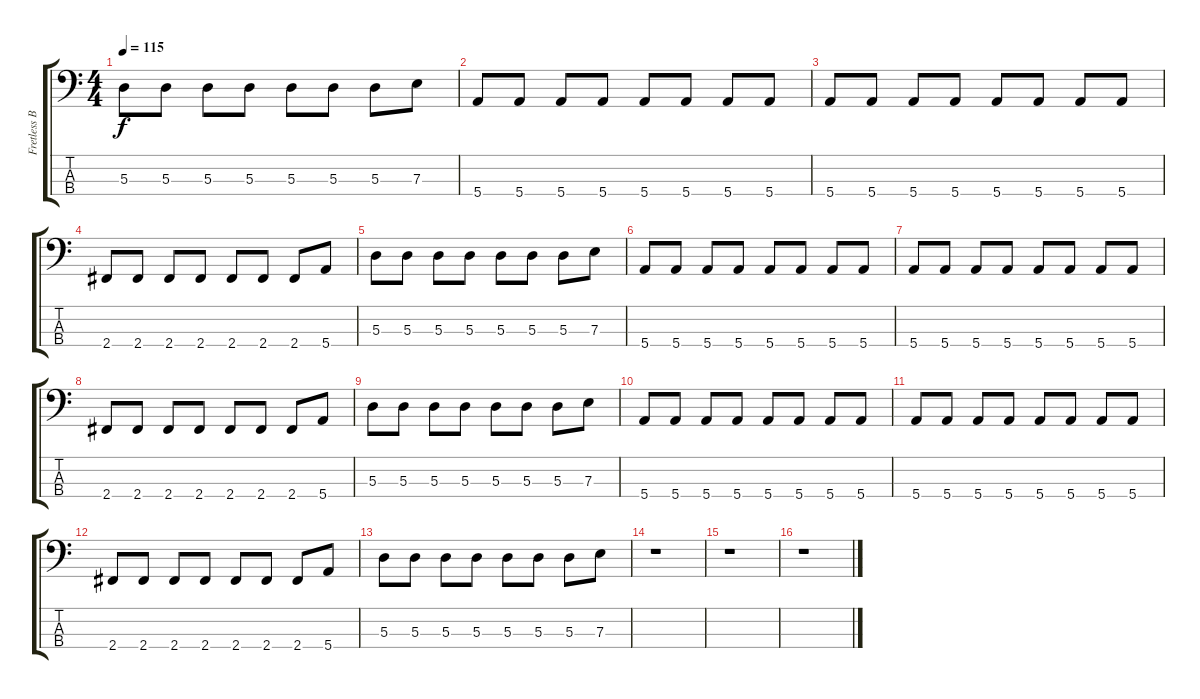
\track ("Fretless Bass       " "Fretless B") {instrument fretlessbass}
\staff {score tabs}
\tuning (G2 D2 A1 E1) {hide}
\ts (4 4)
\tempo 115
\clef f4
\ks c
5.3.8{dy f} 5.3.8 5.3.8 5.3.8 5.3.8 5.3.8 5.3.8 7.3.8 |
5.4.8 5.4.8 5.4.8 5.4.8 5.4.8 5.4.8 5.4.8 5.4.8 |
5.4.8 5.4.8 5.4.8 5.4.8 5.4.8 5.4.8 5.4.8 5.4.8 |
2.4.8 2.4.8 2.4.8 2.4.8 2.4.8 2.4.8 2.4.8 5.4.8 |
5.3.8 5.3.8 5.3.8 5.3.8 5.3.8 5.3.8 5.3.8 7.3.8 |
5.4.8 5.4.8 5.4.8 5.4.8 5.4.8 5.4.8 5.4.8 5.4.8 |
5.4.8 5.4.8 5.4.8 5.4.8 5.4.8 5.4.8 5.4.8 5.4.8 |
2.4.8 2.4.8 2.4.8 2.4.8 2.4.8 2.4.8 2.4.8 5.4.8 |
5.3.8 5.3.8 5.3.8 5.3.8 5.3.8 5.3.8 5.3.8 7.3.8 |
5.4.8 5.4.8 5.4.8 5.4.8 5.4.8 5.4.8 5.4.8 5.4.8 |
5.4.8 5.4.8 5.4.8 5.4.8 5.4.8 5.4.8 5.4.8 5.4.8 |
2.4.8 2.4.8 2.4.8 2.4.8 2.4.8 2.4.8 2.4.8 5.4.8 |
5.3.8 5.3.8 5.3.8 5.3.8 5.3.8 5.3.8 5.3.8 7.3.8 |
r.1 |
r.1 |
r.1
